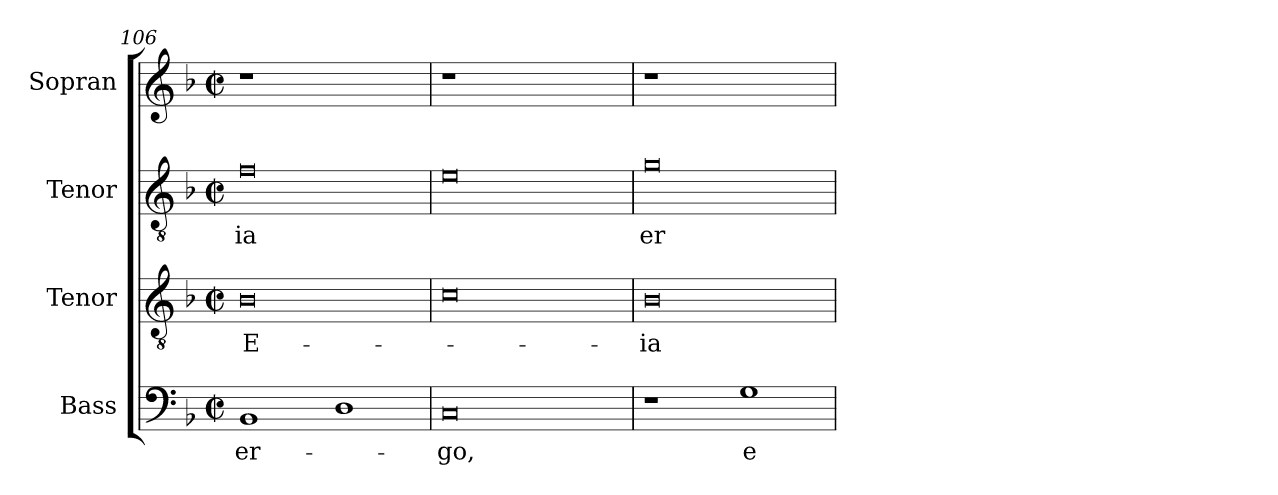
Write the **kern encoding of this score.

**kern	**text	**kern	**text	**kern	**text	**kern
*part4	*part4	*part3	*part3	*part2	*part2	*part1
*staff4	*staff4	*staff3	*staff3	*staff2	*staff2	*staff1
*I"Bass	*	*I"Tenor	*	*I"Tenor	*	*I"Sopran
*	*	*I'Tenor	*	*	*	*
*clefF4	*	*clefGv2	*	*clefGv2	*	*clefG2
*	*	*ITrd7c12	*	*ITrd7c12	*	*
*k[b-]	*	*k[b-]	*	*k[b-]	*	*k[b-]
*F:	*	*F:	*	*F:	*	*F:
*M2/2	*	*M2/2	*	*M2/2	*	*M2/2
*met(c|)	*	*met(c|)	*	*met(c|)	*	*met(c|)
=106	=106	=106	=106	=106	=106	=106
!	!LO:LY:b:color=#000000	!	!	!	!	!
!	!	!	!LO:LY:b:color=#000000	!	!	!
!	!	!	!	!	!LO:LY:b:color=#000000	!LO:N:vis=1
1BB-i	er-	0BB-i	E-	0Fi	-ia	1r
1Di	.	.	.	.	.	1ryy
=107	=107	=107	=107	=107	=107	=107
!	!LO:LY:b:color=#000000	!	!	!	!	!LO:N:vis=1
0Ci	-go,	0Ci	.	0Ei	.	1r
.	.	.	.	.	.	1ryy
=108	=108	=108	=108	=108	=108	=108
!	!	!	!LO:LY:b:color=#000000	!	!	!
!	!	!	!	!	!LO:LY:b:color=#000000	!LO:N:vis=1
1r	.	0BB-i	-ia	0Gi	er-	1r
!	!LO:LY:b:color=#000000	!	!	!	!	!
1Gi	e-	.	.	.	.	1ryy
=	=	=	=	=	=	=
*-	*-	*-	*-	*-	*-	*-
